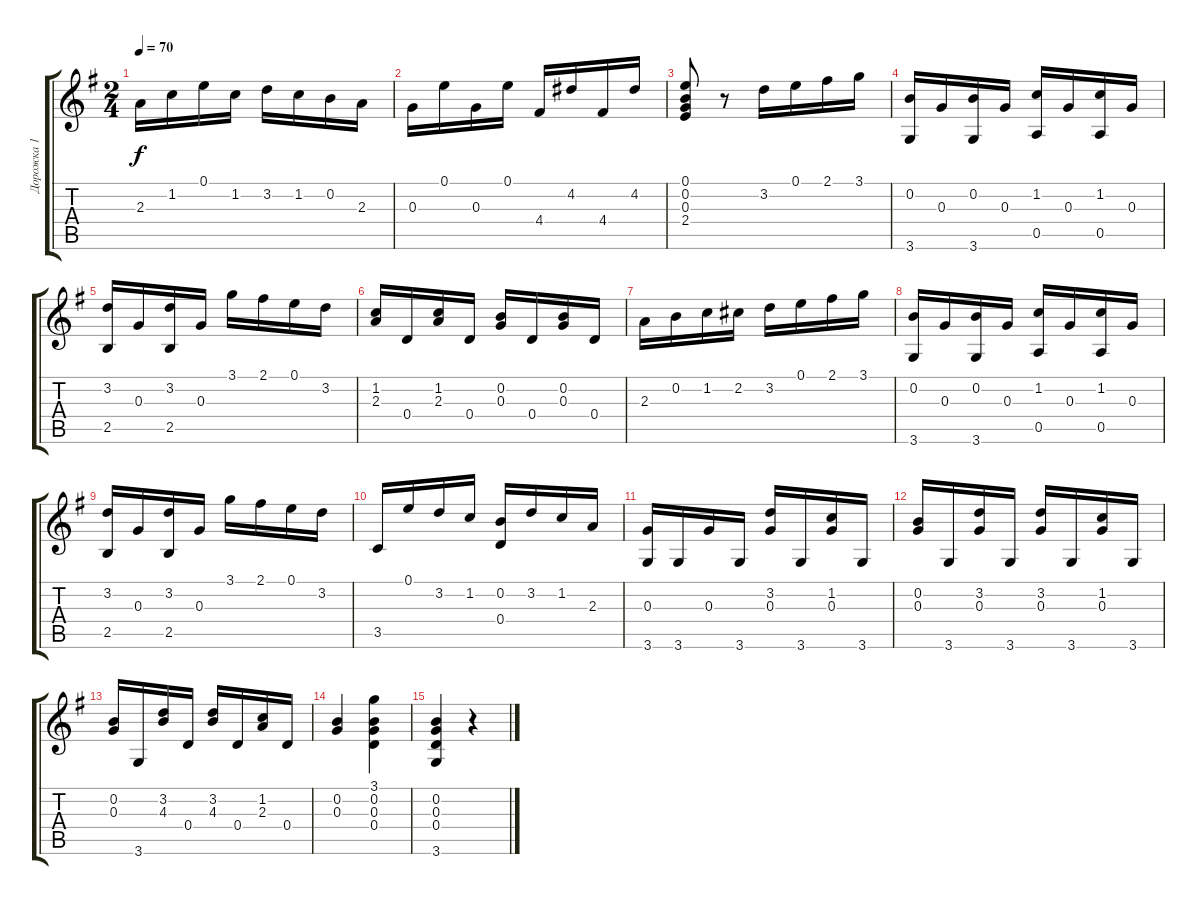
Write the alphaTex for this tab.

\track ("Дорожка 1" "Дорожка 1") {instrument acousticguitarnylon}
\staff {score tabs}
\tuning (E4 B3 G3 D3 A2 E2) {hide}
\ts (2 4)
\tempo 70
\clef g2
\ks g
2.3.16{dy f} 1.2.16 0.1.16 1.2.16 3.2.16 1.2.16 0.2.16 2.3.16 |
0.3.16 0.1.16 0.3.16 0.1.16 4.4.16 4.2.16 4.4.16 4.2.16 |
(0.1 0.2 0.3 2.4).8 r.8 3.2.16 0.1.16 2.1.16 3.1.16 |
(0.2 3.6).16 0.3.16 (0.2 3.6).16 0.3.16 (1.2 0.5).16 0.3.16 (1.2 0.5).16 0.3.16 |
(3.2 2.5).16 0.3.16 (3.2 2.5).16 0.3.16 3.1.16 2.1.16 0.1.16 3.2.16 |
(1.2 2.3).16 0.4.16 (1.2 2.3).16 0.4.16 (0.2 0.3).16 0.4.16 (0.2 0.3).16 0.4.16 |
2.3.16 0.2.16 1.2.16 2.2.16 3.2.16 0.1.16 2.1.16 3.1.16 |
(0.2 3.6).16 0.3.16 (0.2 3.6).16 0.3.16 (1.2 0.5).16 0.3.16 (1.2 0.5).16 0.3.16 |
(3.2 2.5).16 0.3.16 (3.2 2.5).16 0.3.16 3.1.16 2.1.16 0.1.16 3.2.16 |
3.5.16 0.1.16 3.2.16 1.2.16 (0.2 0.4).16 3.2.16 1.2.16 2.3.16 |
(0.3 3.6).16 3.6.16 0.3.16 3.6.16 (3.2 0.3).16 3.6.16 (1.2 0.3).16 3.6.16 |
(0.2 0.3).16 3.6.16 (3.2 0.3).16 3.6.16 (3.2 0.3).16 3.6.16 (1.2 0.3).16 3.6.16 |
(0.2 0.3).16 3.6.16 (3.2 4.3).16 0.4.16 (3.2 4.3).16 0.4.16 (1.2 2.3).16 0.4.16 |
(0.2 0.3).4 (3.1 0.2 0.3 0.4).4 |
(0.2 0.3 0.4 3.6).4 r.4
